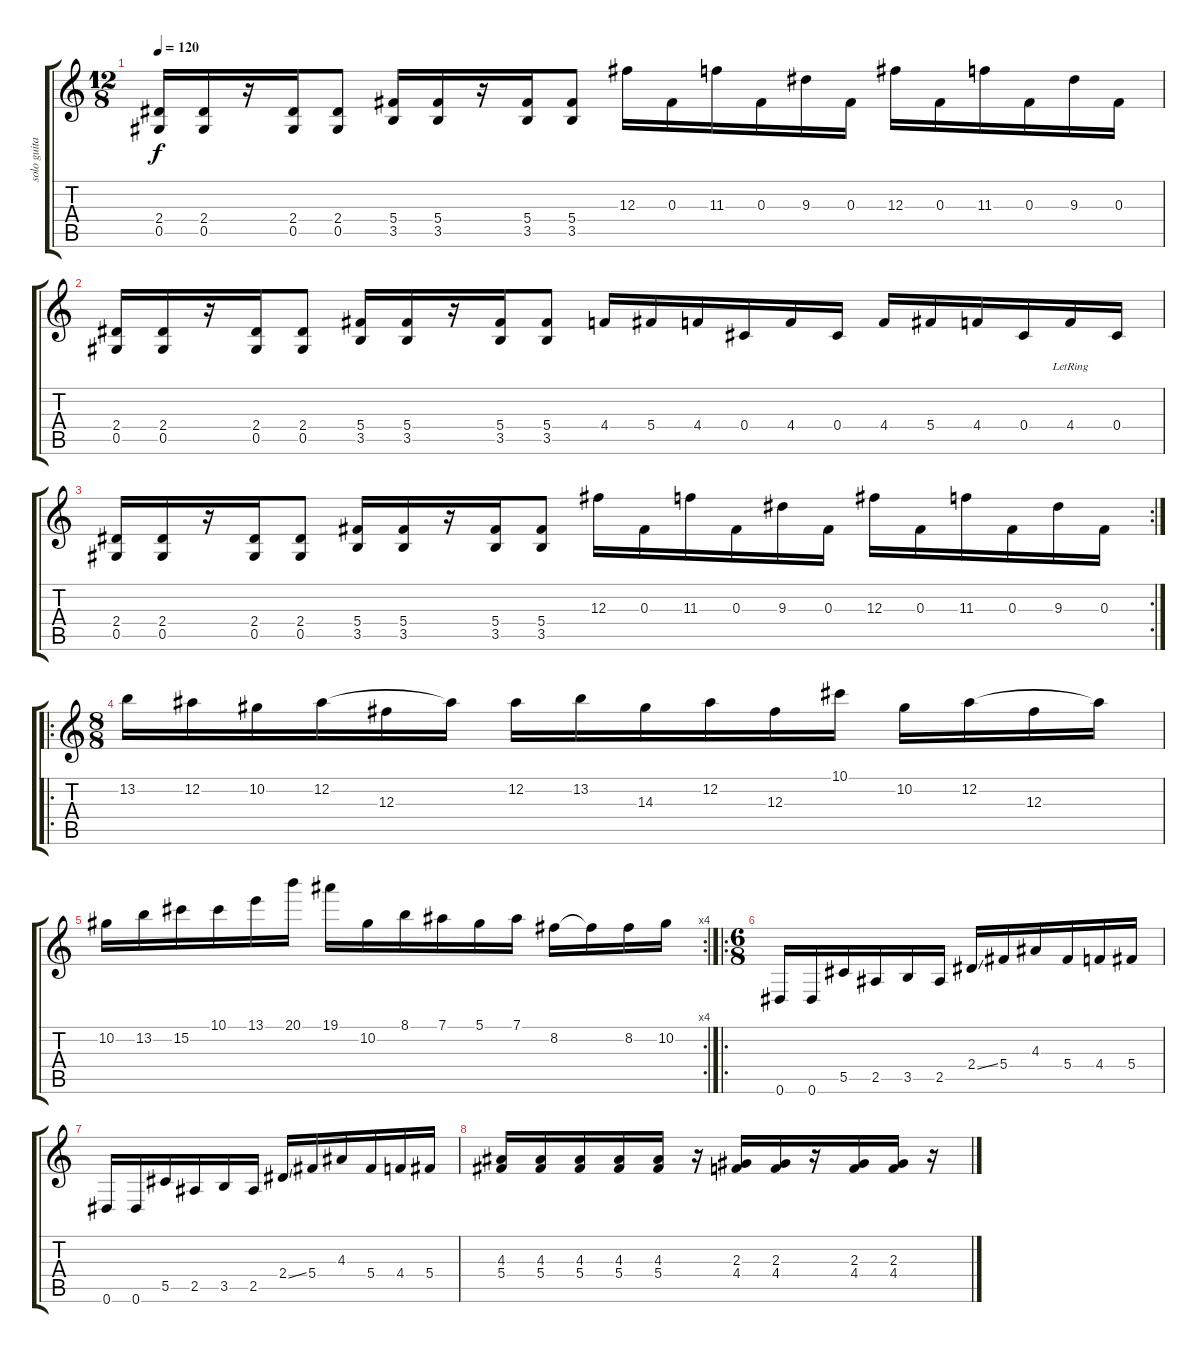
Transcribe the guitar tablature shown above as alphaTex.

\track ("solo guitar" "solo guita") {instrument distortionguitar}
\staff {score tabs}
\tuning (Eb4 Bb3 Gb3 Db3 Ab2 Eb2) {hide}
\ts (12 8)
\tempo 120
\clef g2
\ks c
(2.4 0.5).16{dy f} (2.4 0.5).16 r.16 (2.4 0.5).16 (2.4 0.5).8 (5.4 3.5).16 (5.4 3.5).16 r.16 (5.4 3.5).16 (5.4 3.5).8 12.3.16 0.3.16 11.3.16 0.3.16 9.3.16 0.3.16 12.3.16 0.3.16 11.3.16 0.3.16 9.3.16 0.3.16 |
(2.4 0.5).16 (2.4 0.5).16 r.16 (2.4 0.5).16 (2.4 0.5).8 (5.4 3.5).16 (5.4 3.5).16 r.16 (5.4 3.5).16 (5.4 3.5).8 4.4.16 5.4.16 4.4.16 0.4.16 4.4.16 0.4.16 4.4.16 5.4.16 4.4.16 0.4.16 4.4{lr}.16 0.4.16 |
\rc 2
(2.4 0.5).16 (2.4 0.5).16 r.16 (2.4 0.5).16 (2.4 0.5).8 (5.4 3.5).16 (5.4 3.5).16 r.16 (5.4 3.5).16 (5.4 3.5).8 12.3.16 0.3.16 11.3.16 0.3.16 9.3.16 0.3.16 12.3.16 0.3.16 11.3.16 0.3.16 9.3.16 0.3.16 |
\ro
\ts (8 8)
13.2.16 12.2.16 10.2.16 12.2.16 12.3.16 12.2{t}.16 12.2.16 13.2.16 14.3.16 12.2.16 12.3.16 10.1.16 10.2.16 12.2.16 12.3.16 12.2{t}.16 |
\rc 4
10.2.16 13.2.16 15.2.16 10.1.16 13.1.16 20.1.16 19.1.16 10.2.16 8.1.16 7.1.16 5.1.16 7.1.16 8.2.16 8.2{t}.16 8.2.16 10.2.16 |
\ro
\ts (6 8)
0.6.16 0.6.16 5.5.16 2.5.16 3.5.16 2.5.16 2.4{ss}.16 5.4.16 4.3.16 5.4.16 4.4.16 5.4.16 |
0.6.16 0.6.16 5.5.16 2.5.16 3.5.16 2.5.16 2.4{ss}.16 5.4.16 4.3.16 5.4.16 4.4.16 5.4.16 |
(4.3 5.4).16 (4.3 5.4).16 (4.3 5.4).16 (4.3 5.4).16 (4.3 5.4).16 r.16 (2.3 4.4).16 (2.3 4.4).16 r.16 (2.3 4.4).16 (2.3 4.4).16 r.16
